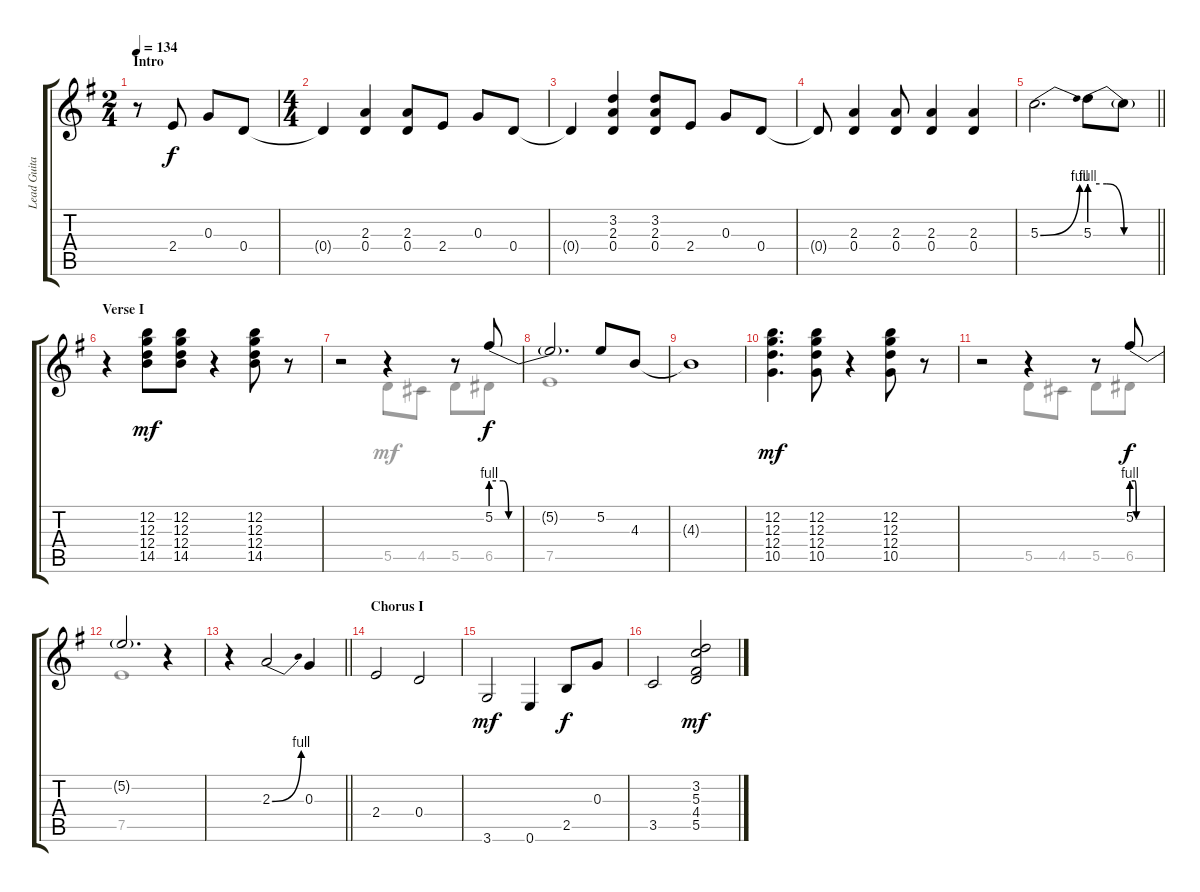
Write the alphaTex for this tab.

\track ("Lead Guitar" "Lead Guita") {instrument electricguitarclean}
\staff {score tabs}
\tuning (E4 B3 G3 D3 A2 E2) {hide}
\voice
\ts (2 4)
\section ("" "Intro")
\tempo 134
\clef g2
\ks g
r.8{dy f instrument electricguitarclean} 2.4.8 0.3.8 0.4.8 |
\ts (4 4)
0.4{t}.4 (2.3 0.4).4 (2.3 0.4).8 2.4.8 0.3.8 0.4.8 |
0.4{t}.4 (3.2 2.3 0.4).4 (3.2 2.3 0.4).8 2.4.8 0.3.8 0.4.8 |
0.4{t}.8 (2.3 0.4).4 (2.3 0.4).8 (2.3 0.4).4 (2.3 0.4).4 |
\barLineRight lightlight
5.3{be (bend 0 0 60 4)}.2{d} 5.3{be (custom 0 4 15 4 30 0 60 0)}.8 5.3{t}.8 |
\section ("" "Verse I")
r.4 (12.2 12.3 12.4 14.5).8{dy mf} (12.2 12.3 12.4 14.5).8 r.4 (12.2 12.3 12.4 14.5).8 r.8 |
r.2 r.4 r.8 5.2{be (custom 0 4 7 4 10 0 15 0 30 0 60 0)}.8{dy f} |
5.2{t}.2{d} 5.2.8 4.3.8 |
4.3{t}.1 |
(12.2 12.3 12.4 10.5).4{d dy mf} (12.2 12.3 12.4 10.5).8 r.4 (12.2 12.3 12.4 10.5).8 r.8 |
r.2 r.4 r.8 5.2{be (custom 0 4 7 4 10 0 15 0 30 0 60 0)}.8{dy f} |
5.2{t}.2{d} r.4 |
\barLineRight lightlight
r.4 2.3{be (bend 0 0 60 4)}.2 0.3.4 |
\section ("" "Chorus I")
2.4.2 0.4.2 |
3.6.2{dy mf} 0.6.4 2.5.8{dy f} 0.3.8 |
3.5.2 (3.2 5.3 4.4 5.5).2{dy mf}
\voice
\clef g2
\ottava regular
\simile none
\ks g
|
|
|
|
\barLineRight lightlight
|
|
r.2 5.5.8 4.5.8 5.5.8 6.5.8 |
7.5.1 |
|
|
r.2 5.5.8 4.5.8 5.5.8 6.5.8 |
7.5.1 |
\barLineRight lightlight
|
|
|
